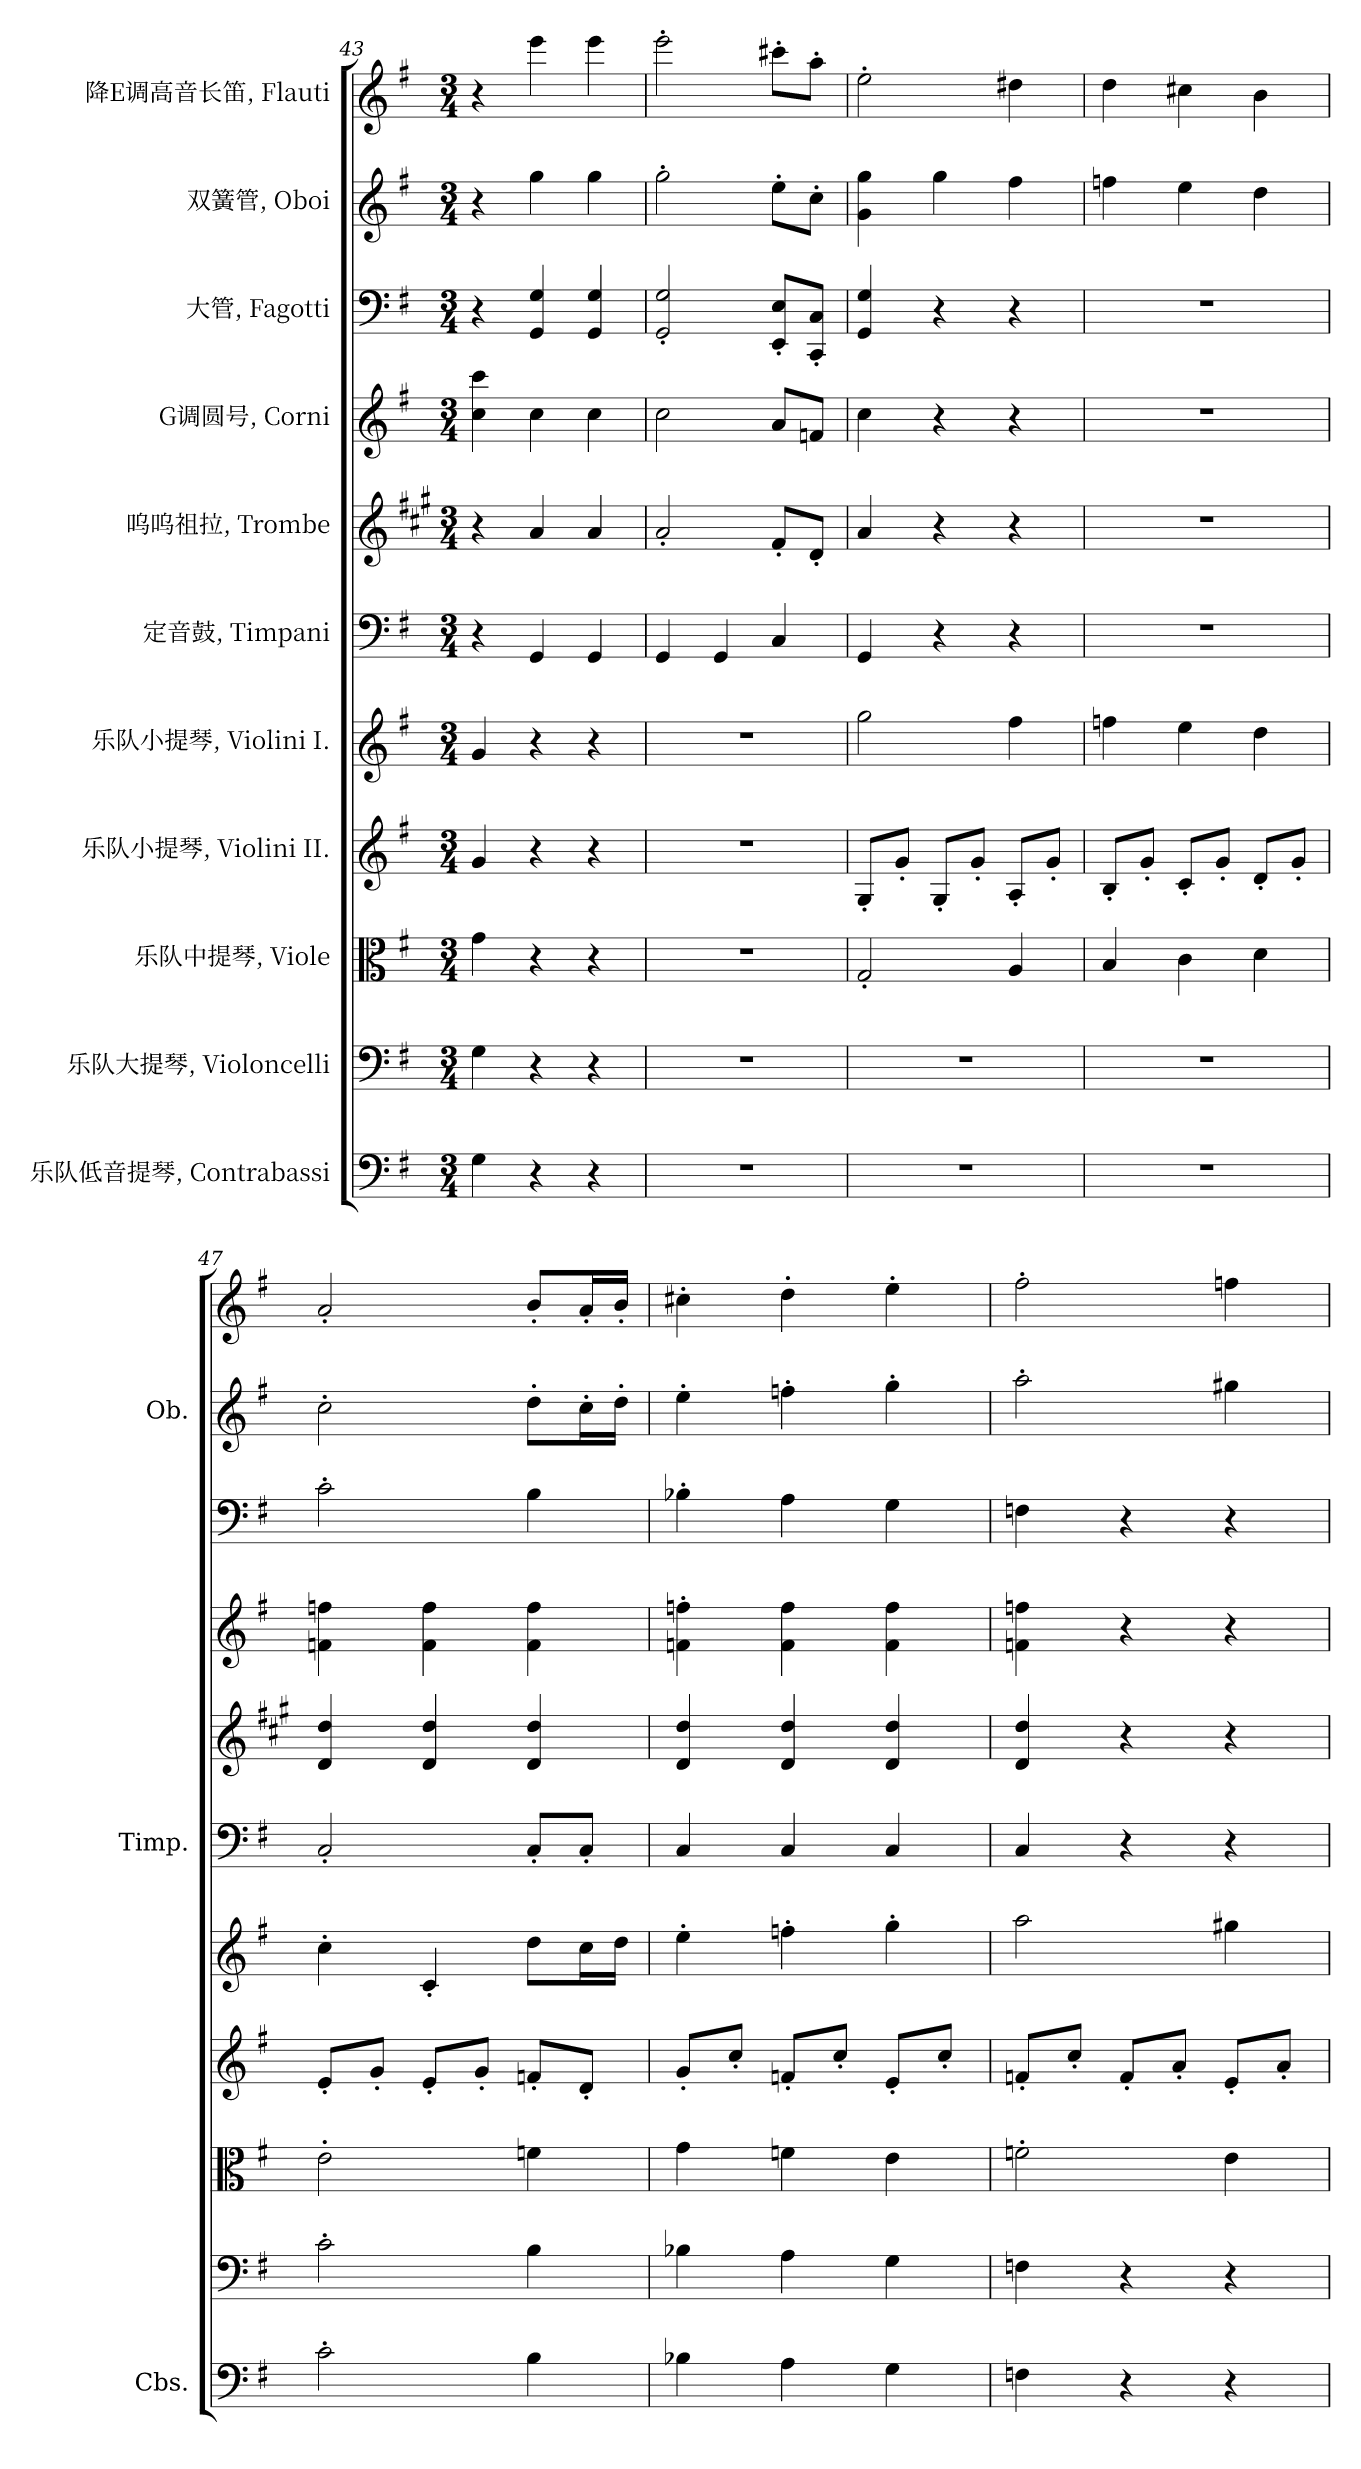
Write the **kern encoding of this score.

**kern	**kern	**kern	**kern	**kern	**kern	**kern	**kern	**kern	**kern	**kern
*part11	*part10	*part9	*part8	*part7	*part6	*part5	*part4	*part3	*part2	*part1
*staff11	*staff10	*staff9	*staff8	*staff7	*staff6	*staff5	*staff4	*staff3	*staff2	*staff1
*I"乐队低音提琴, Contrabassi	*I"乐队大提琴, Violoncelli	*I"乐队中提琴, Viole	*I"乐队小提琴, Violini II.	*I"乐队小提琴, Violini I.	*I"定音鼓, Timpani	*I"呜呜祖拉, Trombe	*I"G调圆号, Corni	*I"大管, Fagotti	*I"双簧管, Oboi	*I"降E调高音长笛, Flauti
*I'Cbs.	*	*	*	*	*I'Timp.	*	*	*	*I'Ob.	*
*clefF4	*clefF4	*clefC3	*clefG2	*clefG2	*clefF4	*clefG2	*clefG2	*clefF4	*clefG2	*clefG2
*ITrd7c12	*	*	*	*	*	*ITrd1c2	*ITrd3c5	*	*	*ITrd-2c-3
*k[f#]	*k[f#]	*k[f#]	*k[f#]	*k[f#]	*k[f#]	*k[f#]	*k[f#c#]	*k[f#]	*k[f#]	*k[b-e-]
*M3/4	*M3/4	*M3/4	*M3/4	*M3/4	*M3/4	*M3/4	*M3/4	*M3/4	*M3/4	*M3/4
=43	=43	=43	=43	=43	=43	=43	=43	=43	=43	=43
4GG\	4G\	4g\	4g/	4g/	4r	4r	4g\ 4gg\	4r	4r	4r
4r	4r	4r	4r	4r	4GG/	4g/	4g\	4GG/ 4G/	4gg\	4ggg\
4r	4r	4r	4r	4r	4GG/	4g/	4g\	4GG/ 4G/	4gg\	4ggg\
=44	=44	=44	=44	=44	=44	=44	=44	=44	=44	=44
2.r	2.r	2.r	2.r	2.r	4GG/	2g'/	2g\	2GG/' 2G/'	2gg'\	2ggg'\
.	.	.	.	.	4GG/	.	.	.	.	.
.	.	.	.	.	4C/	8e'/L	8e/L	8EE/' 8E/'L	8ee'\L	8eeen'\L
.	.	.	.	.	.	8c'/J	8cn/J	8CC/' 8C/'J	8cc'\J	8ccc'\J
!!LO:PB:g=z
=45	=45	=45	=45	=45	=45	=45	=45	=45	=45	=45
2.r	2.r	2G'/	8G'/L	2gg\	4GG/	4g/	4g\	4GG/ 4G/	4g\ 4gg\	2gg'\
.	.	.	8g'/J	.	.	.	.	.	.	.
.	.	.	8G'/L	.	4r	4r	4r	4r	4gg\	.
.	.	.	8g'/J	.	.	.	.	.	.	.
.	.	4A/	8A'/L	4ff#\	4r	4r	4r	4r	4ff#\	4ff#X\
.	.	.	8g'/J	.	.	.	.	.	.	.
=46	=46	=46	=46	=46	=46	=46	=46	=46	=46	=46
2.r	2.r	4B/	8B'/L	4ffn\	2.r	2.r	2.r	2.r	4ffn\	4ff\
.	.	.	8g'/J	.	.	.	.	.	.	.
.	.	4c\	8c'/L	4ee\	.	.	.	.	4ee\	4een\
.	.	.	8g'/J	.	.	.	.	.	.	.
.	.	4d\	8d'/L	4dd\	.	.	.	.	4dd\	4dd\
.	.	.	8g'/J	.	.	.	.	.	.	.
=47	=47	=47	=47	=47	=47	=47	=47	=47	=47	=47
2C'\	2c'\	2e'\	8e'/L	4cc'\	2C'/	4c/ 4cc/	4cn\ 4ccn\	2c'\	2cc'\	2cc'/
.	.	.	8g'/J	.	.	.	.	.	.	.
.	.	.	8e'/L	4c'/	.	4c/ 4cc/	4c\ 4cc\	.	.	.
.	.	.	8g'/J	.	.	.	.	.	.	.
4BB\	4B\	4fn\	8fn'/L	8dd\L	8C'/L	4c/ 4cc/	4c\ 4cc\	4B\	8dd'\L	8dd'/L
.	.	.	8d'/J	16cc\L	8C'/J	.	.	.	16cc'\L	16cc'/L
.	.	.	.	16dd\JJ	.	.	.	.	16dd'\JJ	16dd'/JJ
=48	=48	=48	=48	=48	=48	=48	=48	=48	=48	=48
4BB-X\	4B-X\	4g\	8g'/L	4ee'\	4C/	4c/ 4cc/	4cn\' 4ccn\'	4B-X'\	4ee'\	4een'\
.	.	.	8cc'/J	.	.	.	.	.	.	.
4AA\	4A\	4fn\	8fn'/L	4ffn'\	4C/	4c/ 4cc/	4c\ 4cc\	4A\	4ffn'\	4ff'\
.	.	.	8cc'/J	.	.	.	.	.	.	.
4GG\	4G\	4e\	8e'/L	4gg'\	4C/	4c/ 4cc/	4c\ 4cc\	4G\	4gg'\	4gg'\
.	.	.	8cc'/J	.	.	.	.	.	.	.
=49	=49	=49	=49	=49	=49	=49	=49	=49	=49	=49
4FFn\	4Fn\	2fn'\	8fn'/L	2aa\	4C/	4c/ 4cc/	4cn\ 4ccn\	4Fn\	2aa'\	2aa'\
.	.	.	8cc'/J	.	.	.	.	.	.	.
4r	4r	.	8f'/L	.	4r	4r	4r	4r	.	.
.	.	.	8a'/J	.	.	.	.	.	.	.
4r	4r	4e\	8e'/L	4gg#X\	4r	4r	4r	4r	4gg#X\	4aa-X\
.	.	.	8a'/J	.	.	.	.	.	.	.
=	=	=	=	=	=	=	=	=	=	=
*-	*-	*-	*-	*-	*-	*-	*-	*-	*-	*-
